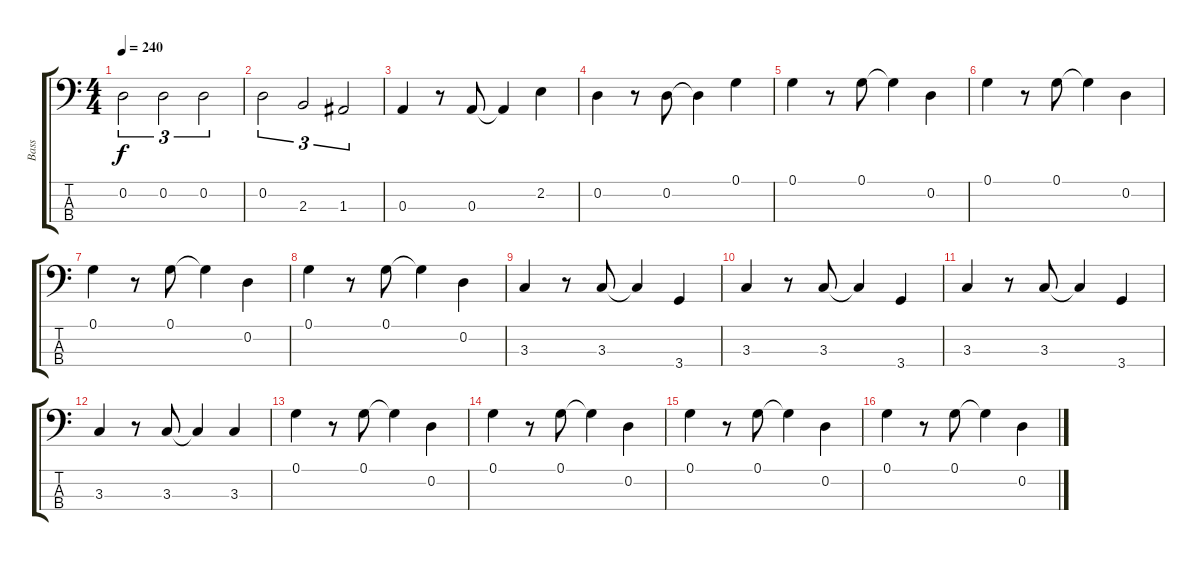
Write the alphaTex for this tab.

\track ("Bass" "Bass") {instrument electricbassfinger}
\staff {score tabs}
\tuning (G2 D2 A1 E1) {hide}
\ts (4 4)
\tempo 240
\clef f4
\ks c
0.2.2{tu (3 2) dy f} 0.2.2{tu (3 2)} 0.2.2{tu (3 2)} |
0.2.2{tu (3 2)} 2.3.2{tu (3 2)} 1.3.2{tu (3 2)} |
0.3.4 r.8 0.3.8 0.3{t}.4 2.2.4 |
0.2.4 r.8 0.2.8 0.2{t}.4 0.1.4 |
0.1.4 r.8 0.1.8 0.1{t}.4 0.2.4 |
0.1.4 r.8 0.1.8 0.1{t}.4 0.2.4 |
0.1.4 r.8 0.1.8 0.1{t}.4 0.2.4 |
0.1.4 r.8 0.1.8 0.1{t}.4 0.2.4 |
3.3.4 r.8 3.3.8 3.3{t}.4 3.4.4 |
3.3.4 r.8 3.3.8 3.3{t}.4 3.4.4 |
3.3.4 r.8 3.3.8 3.3{t}.4 3.4.4 |
3.3.4 r.8 3.3.8 3.3{t}.4 3.3.4 |
0.1.4 r.8 0.1.8 0.1{t}.4 0.2.4 |
0.1.4 r.8 0.1.8 0.1{t}.4 0.2.4 |
0.1.4 r.8 0.1.8 0.1{t}.4 0.2.4 |
0.1.4 r.8 0.1.8 0.1{t}.4 0.2.4
